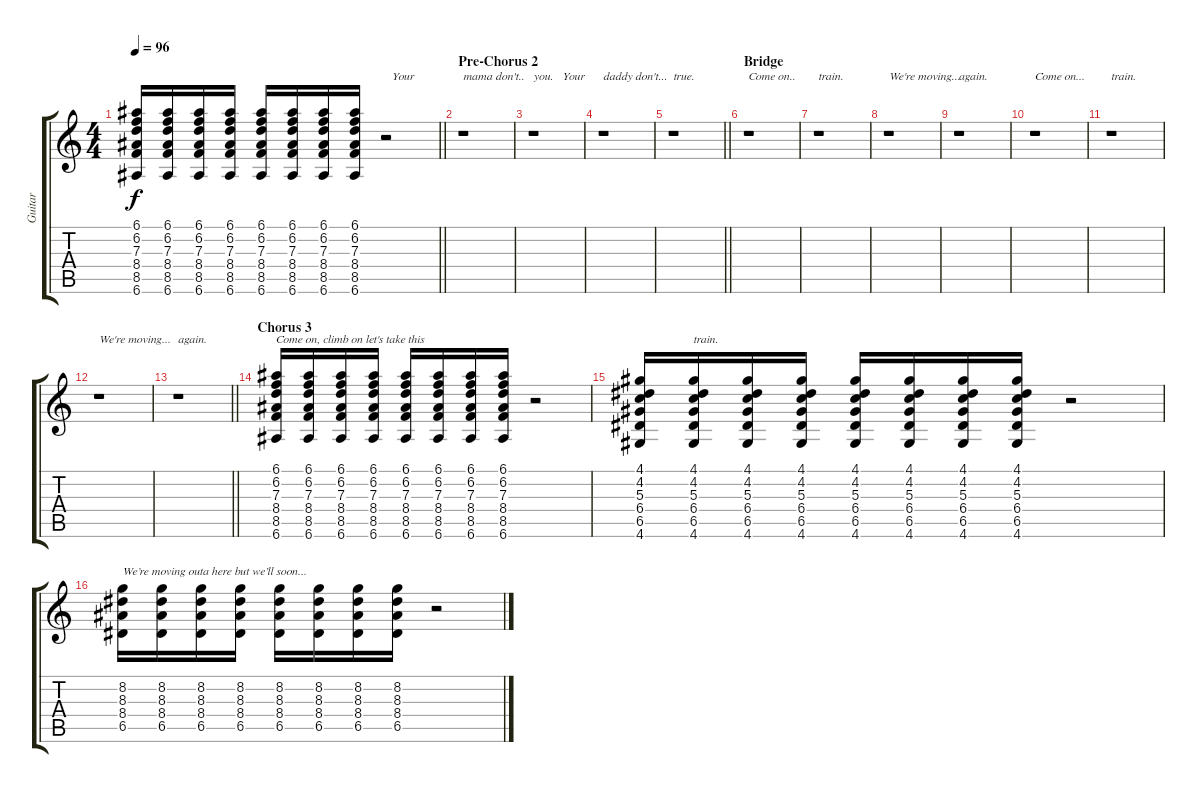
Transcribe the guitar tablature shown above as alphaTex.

\track ("Guitar" "Guitar") {instrument distortionguitar}
\staff {score tabs}
\tuning (E4 B3 G3 D3 A2 E2) {hide}
\ts (4 4)
\tempo 96
\clef g2
\barLineRight lightlight
\ks c
(6.1 6.2 7.3 8.4 8.5 6.6).16{dy f} (6.1 6.2 7.3 8.4 8.5 6.6).16 (6.1 6.2 7.3 8.4 8.5 6.6).16 (6.1 6.2 7.3 8.4 8.5 6.6).16 (6.1 6.2 7.3 8.4 8.5 6.6).16 (6.1 6.2 7.3 8.4 8.5 6.6).16 (6.1 6.2 7.3 8.4 8.5 6.6).16 (6.1 6.2 7.3 8.4 8.5 6.6).16 r.2{txt "  Your"} |
\section ("" "Pre-Chorus 2")
r.1{txt "mama don't.."} |
r.1{txt "you.   Your"} |
r.1{txt "daddy don't..."} |
\barLineRight lightlight
r.1{txt "true."} |
\section ("" "Bridge")
r.1{txt "Come on.."} |
r.1{txt "train."} |
r.1{txt "We're moving..."} |
r.1{txt "again."} |
r.1{txt "Come on..."} |
r.1{txt "train."} |
r.1{txt "We're moving..."} |
\barLineRight lightlight
r.1{txt "again."} |
\section ("" "Chorus 3")
(6.1 6.2 7.3 8.4 8.5 6.6).16{txt "Come on, climb on let's take this"} (6.1 6.2 7.3 8.4 8.5 6.6).16 (6.1 6.2 7.3 8.4 8.5 6.6).16 (6.1 6.2 7.3 8.4 8.5 6.6).16 (6.1 6.2 7.3 8.4 8.5 6.6).16 (6.1 6.2 7.3 8.4 8.5 6.6).16 (6.1 6.2 7.3 8.4 8.5 6.6).16 (6.1 6.2 7.3 8.4 8.5 6.6).16 r.2 |
(4.1 4.2 5.3 6.4 6.5 4.6).16 (4.1 4.2 5.3 6.4 6.5 4.6).16{txt "train."} (4.1 4.2 5.3 6.4 6.5 4.6).16 (4.1 4.2 5.3 6.4 6.5 4.6).16 (4.1 4.2 5.3 6.4 6.5 4.6).16 (4.1 4.2 5.3 6.4 6.5 4.6).16 (4.1 4.2 5.3 6.4 6.5 4.6).16 (4.1 4.2 5.3 6.4 6.5 4.6).16 r.2 |
(8.2 8.3 8.4 6.5).16{txt "We’re moving outa here but we’ll soon..."} (8.2 8.3 8.4 6.5).16 (8.2 8.3 8.4 6.5).16 (8.2 8.3 8.4 6.5).16 (8.2 8.3 8.4 6.5).16 (8.2 8.3 8.4 6.5).16 (8.2 8.3 8.4 6.5).16 (8.2 8.3 8.4 6.5).16 r.2
